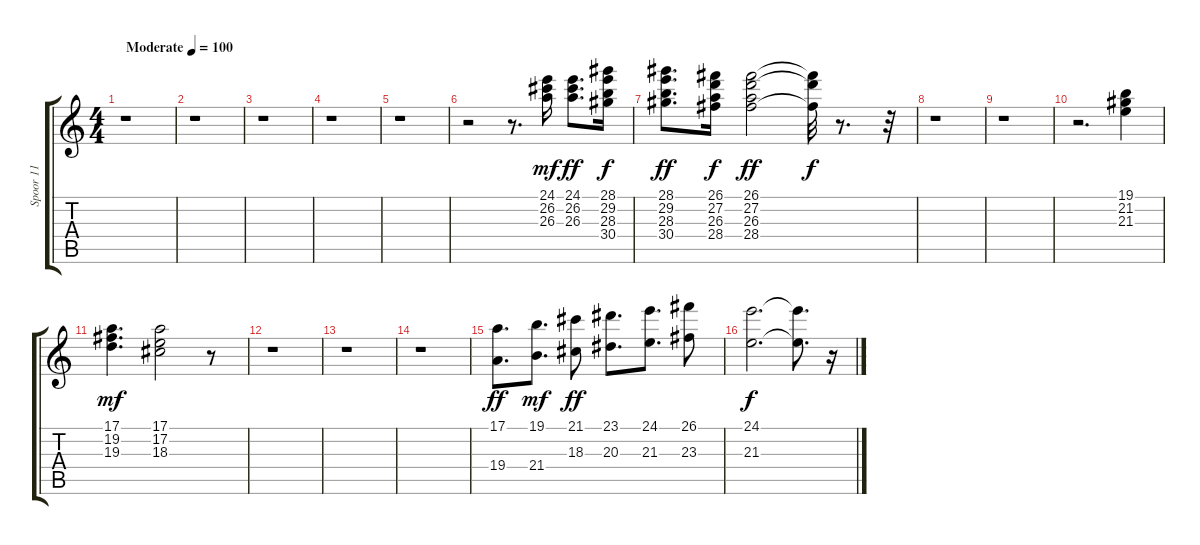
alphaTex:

\track ("Spoor 11" "Spoor 11") {instrument brightacousticpiano}
\staff {score tabs}
\tuning (E4 B3 G3 D3 A2 E2) {hide}
\ts (4 4)
\tempo (100 "Moderate")
\clef g2
\ks c
r.1{dy mf instrument brightacousticpiano} |
r.1 |
r.1 |
r.1 |
r.1 |
r.2 r.8{d} (24.1 26.2 26.3).16 (24.1 26.2 26.3).8{d dy ff} (28.1 29.2 28.3 30.4).16{dy f} |
(28.1 29.2 28.3 30.4).8{d dy ff} (26.1 27.2 26.3 28.4).16{dy f} (26.1 27.2 26.3 28.4).2{dy ff} (26.1{t} 27.2{t} 28.4{t}).32{dy f} r.8{d} r.32 |
r.1 |
r.1 |
r.2{d} (19.1 21.2 21.3).4 |
(17.1 19.2 19.3).4{d dy mf} (17.1 17.2 18.3).2 r.8 |
r.1 |
r.1 |
r.1 |
(17.1 19.4).8{d dy ff} (19.1 21.4).8{d dy mf} (21.1 18.3).8{dy ff} (23.1 20.3).8{d} (24.1 21.3).8{d} (26.1 23.3).8 |
(24.1 21.3).2{d dy f} (24.1{t} 21.3{t}).8{d} r.16
